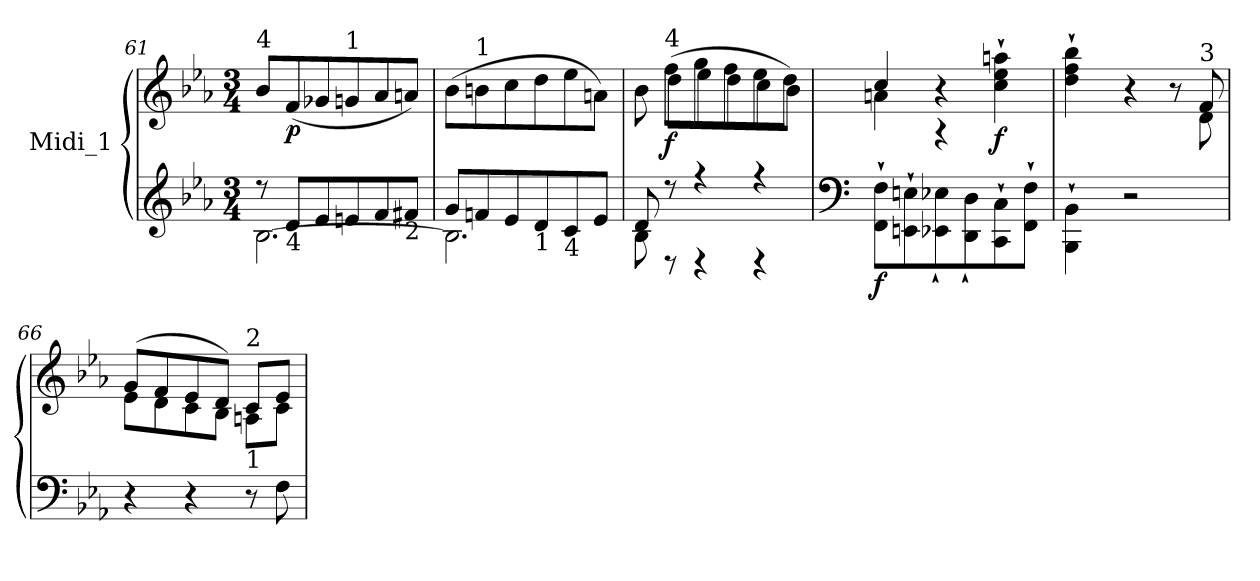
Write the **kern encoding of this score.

**kern	**kern	**dynam
*part1	*part1	*part1
*staff2	*staff1	*staff1/2
*I"Midi_1	*	*
*clefG2	*clefG2	*
*k[b-e-a-]	*k[b-e-a-]	*
*E-:	*E-:	*
*M3/4	*M3/4	*
=61	=61	=61
*^	*	*
*	*^	*	*
!	!	!	!LO:TX:a:t=4	!
2ryy	8r	[2.B-\	8b-/L	.
!	!LO:TX:b:t=4	!	!	!
!	!	!	!	!LO:DY:b
.	8d/L	.	(<8f/	p
.	8e-/	.	8g-X/	.
!	!	!	!LO:TX:a:t=1	!
.	8en/	.	8gn/	.
4ryy	8f/	.	8a-/	.
!	!LO:TX:b:t=2	!	!	!
.	8f#X/J	.	8an/J)	.
=62	=62	=62	=62	=62
2ryy	8g/L	2.B-\]	(>8b-\L	.
!	!	!	!LO:TX:a:t=1	!
.	8fni/	.	8bn\	.
.	8e-i/	.	8cc\	.
!	!LO:TX:b:t=1	!	!	!
.	8d/	.	8dd\	.
!LO:TX:b:t=4	!	!	!	!
4ryy	8c/	.	8ee-\	.
.	8e-/J	.	8an\J)	.
!!LO:PB:g=z
=63	=63	=63	=63	=63
*	*	*	*^	*
8ryy	8d/	8B-\	8b-\	8ryy	.
!	!	!	!LO:TX:a:t=4	!	!
!	!	!	!	!	!LO:DY:b
2ryy	8r	8rD	(>8ff\L	8dd\L	f
.	4r	4rD	8gg\	8ee-\	.
.	.	.	8ff\	8dd\	.
.	4r	4rD	8ee-\	8cc\	.
8ryy	.	.	8dd\J)	8b-\J	.
*v	*v	*v	*	*	*
!!LO:LB:g=z	!!
=64	=64	=64	=64
*clefF4	*	*	*
*^	*	*	*
!	!	!	!	!LO:DY:b=2
4ryy	8FF\` 8F\`L	4cc/	4an\	f
.	8EEn\` 8En\`	.	.	.
4rb	8EE-X\` 8E-X\`	4r	2ryy	.
.	8DD\` 8D\`	.	.	.
!	!	!	!	!LO:DY:b
4ryy	8CC\` 8C\`	4cc\` 4ee-\` 4aan\`	.	f
.	8FF\` 8F\`J	.	.	.
=65	=65	=65	=65	=65
2ryy	4BBB-\` 4BB-\`	4dd\` 4ff\` 4bb-\`	8ryy	.
*	*	*v	*v	*
.	2r	4r	.
8ryy	.	8r	.
*	*	*^	*
!	!	!LO:TX:a:t=3	!	!
8ryy	.	8f/	8d\	.
*v	*v	*	*	*
=66	=66	=66	=66
4r	(>8g/L	8e-\L	.
.	8f/	8d\	.
4r	8e-/	8c\	.
.	8d/J)	8B-\J	.
!	!LO:TX:a:t=2	!	!
!	!LO:TX:b:t=1	!	!
8r	8c/L	8An\L	.
8F\	8e-/J	8c\J	.
*	*v	*v	*
=	=	=
*-	*-	*-
